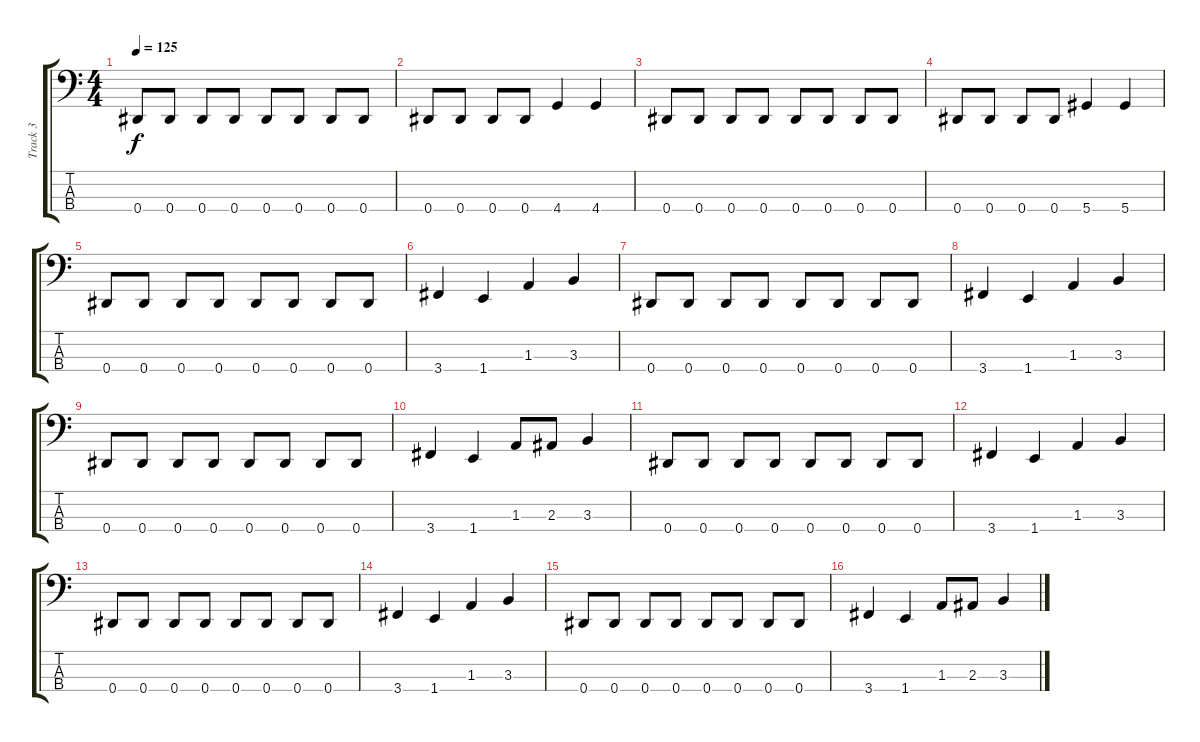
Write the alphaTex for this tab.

\track ("Track 3" "Track 3") {instrument electricbassfinger}
\staff {score tabs}
\tuning (Gb2 Db2 Ab1 Eb1) {hide}
\ts (4 4)
\tempo 125
\clef f4
\ks c
0.4.8{dy f} 0.4.8 0.4.8 0.4.8 0.4.8 0.4.8 0.4.8 0.4.8 |
0.4.8 0.4.8 0.4.8 0.4.8 4.4.4 4.4.4 |
0.4.8 0.4.8 0.4.8 0.4.8 0.4.8 0.4.8 0.4.8 0.4.8 |
0.4.8 0.4.8 0.4.8 0.4.8 5.4.4 5.4.4 |
0.4.8 0.4.8 0.4.8 0.4.8 0.4.8 0.4.8 0.4.8 0.4.8 |
3.4.4 1.4.4 1.3.4 3.3.4 |
0.4.8 0.4.8 0.4.8 0.4.8 0.4.8 0.4.8 0.4.8 0.4.8 |
3.4.4 1.4.4 1.3.4 3.3.4 |
0.4.8 0.4.8 0.4.8 0.4.8 0.4.8 0.4.8 0.4.8 0.4.8 |
3.4.4 1.4.4 1.3.8 2.3.8 3.3.4 |
0.4.8 0.4.8 0.4.8 0.4.8 0.4.8 0.4.8 0.4.8 0.4.8 |
3.4.4 1.4.4 1.3.4 3.3.4 |
0.4.8 0.4.8 0.4.8 0.4.8 0.4.8 0.4.8 0.4.8 0.4.8 |
3.4.4 1.4.4 1.3.4 3.3.4 |
0.4.8 0.4.8 0.4.8 0.4.8 0.4.8 0.4.8 0.4.8 0.4.8 |
3.4.4 1.4.4 1.3.8 2.3.8 3.3.4
